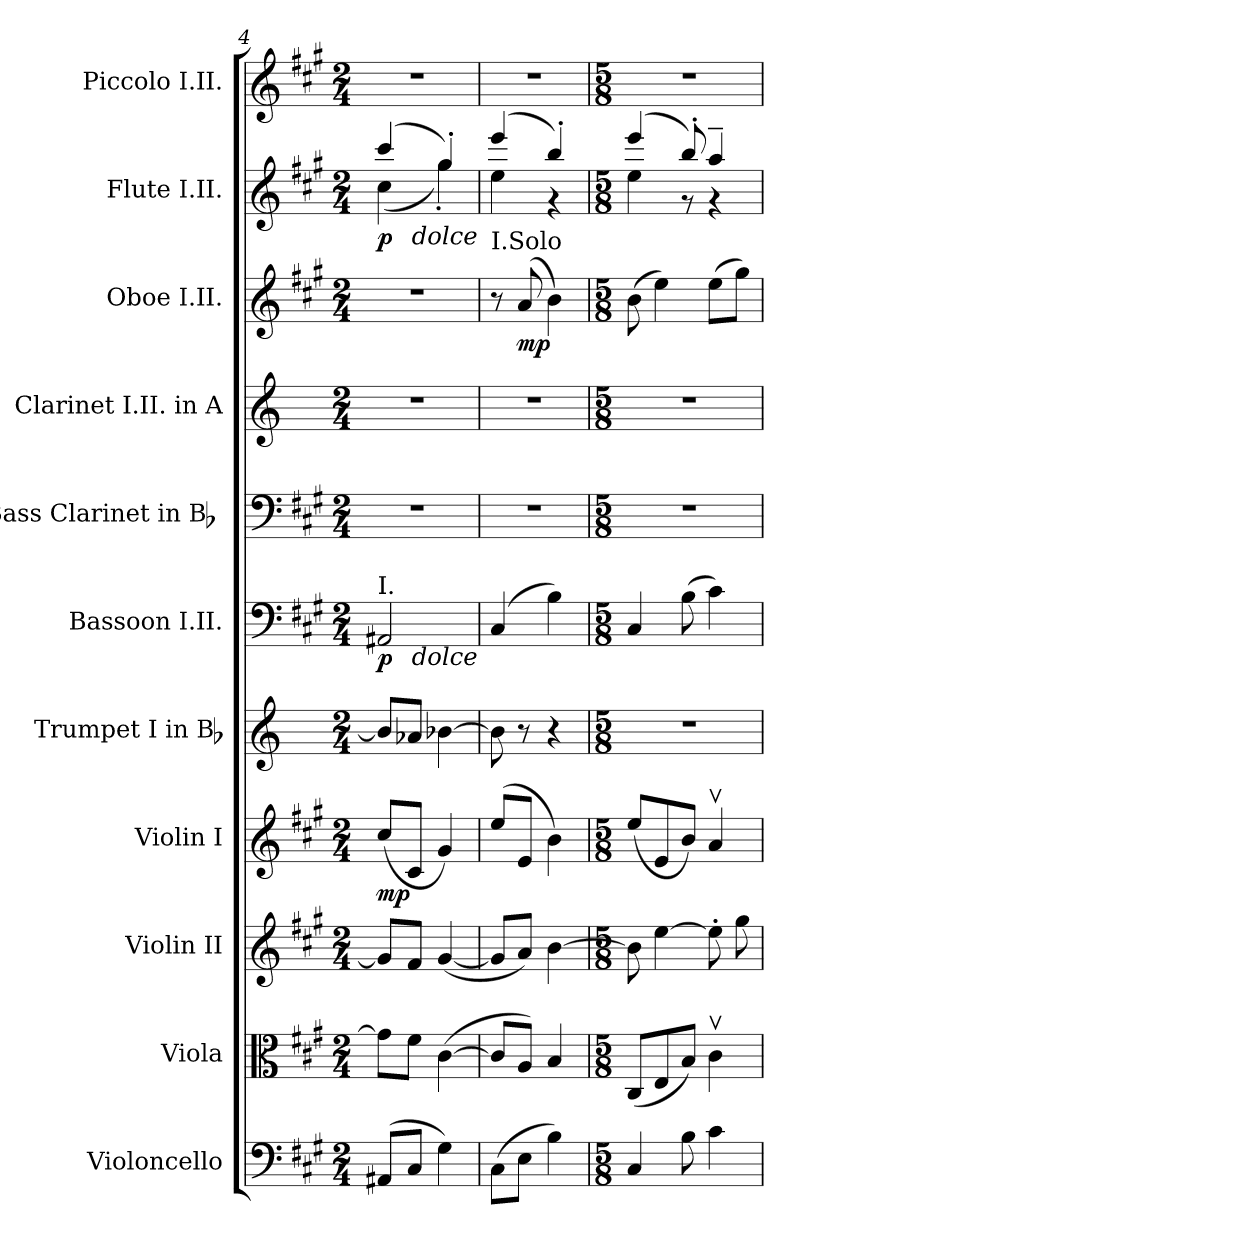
**kern	**kern	**kern	**kern	**dynam	**kern	**kern	**dynam	**kern	**kern	**kern	**dynam	**kern	**dynam	**kern
*part11	*part10	*part9	*part8	*part8	*part7	*part6	*part6	*part5	*part4	*part3	*part3	*part2	*part2	*part1
*staff11	*staff10	*staff9	*staff8	*staff8	*staff7	*staff6	*staff6	*staff5	*staff4	*staff3	*staff3	*staff2	*staff2	*staff1
*I"Violoncello	*I"Viola	*I"Violin II	*I"Violin I	*	*I"Trumpet I in Bb	*I"Bassoon I.II.	*	*I"Bass Clarinet in Bb [C]	*I"Clarinet I.II. in A	*I"Oboe I.II.	*	*I"Flute I.II.	*	*I"Piccolo I.II.
*I'Vc.	*I'Vla.	*I'Vln. II	*I'Vln. I	*	*I'Tpt.	*I'Bsn.	*	*I'B. Cl.	*I'Cl.	*I'Ob.	*	*I'Fl.	*	*I'Picc.
*clefF4	*clefC3	*clefG2	*clefG2	*	*clefG2	*clefF4	*	*clefF4	*clefG2	*clefG2	*	*clefG2	*	*clefG2
*	*	*	*	*	*ITrd1c2	*	*	*	*ITrd2c3	*	*	*	*	*ITrd-7c-12
*k[f#c#g#]	*k[f#c#g#]	*k[f#c#g#]	*k[f#c#g#]	*	*k[b-e-]	*k[f#c#g#]	*	*k[f#c#g#]	*k[f#c#g#]	*k[f#c#g#]	*	*k[f#c#g#]	*	*k[f#c#g#]
*A:	*A:	*A:	*A:	*	*B-:	*A:	*	*A:	*A:	*A:	*	*A:	*	*A:
*M2/4	*M2/4	*M2/4	*M2/4	*	*M2/4	*M2/4	*	*M2/4	*M2/4	*M2/4	*	*M2/4	*	*M2/4
=4	=4	=4	=4	=4	=4	=4	=4	=4	=4	=4	=4	=4	=4	=4
*	*	*	*	*	*	*	*	*	*	*	*	*^	*	*
!	!	!	!	!	!	!LO:TX:a:t=I.	!	!	!	!	!	!	!	!	!
!	!	!	!	!	!	!	!LO:DY:t=%s dolce	!	!	!	!	!	!	!LO:DY:t=%s dolce	!
(8AA#XL	8g#L]	8g#L]	(8cc#L	mp	8a-L]	2AA#X	p	2r	2r	2r	.	(4ccc#	(4cc#	p	2r
8C#J	8f#J	8f#J	8c#J	.	8g-XJ	.	.	.	.	.	.	.	.	.	.
4G#)	([4c#	([4g#	4g#)	.	[4a-X	.	.	.	.	.	.	4gg#')	4gg#')	.	.
=5	=5	=5	=5	=5	=5	=5	=5	=5	=5	=5	=5	=5	=5	=5	=5
!	!	!	!	!	!	!	!	!	!	!LO:TX:a:t=I.Solo	!	!	!	!	!
(8C#L	8c#L]	8g#L]	(8eeL	.	8a-]	(4C#	.	2r	2r	8r	.	(4eee	4ee	.	2r
8EJ	8AJ)	8aJ)	8eJ	.	8r	.	.	.	.	(8a	mp	.	.	.	.
4B)	4B	[4b	4b)	.	4r	4B)	.	.	.	4b)	.	4bb')	4r	.	.
=6	=6	=6	=6	=6	=6	=6	=6	=6	=6	=6	=6	=6	=6	=6	=6
*M5/8	*M5/8	*M5/8	*M5/8	*	*M5/8	*M5/8	*	*M5/8	*M5/8	*M5/8	*	*M5/8	*	*	*M5/8
4C#	(8C#L	8b]	(8eeL	.	8%5r	4C#	.	8%5r	8%5r	(8b	.	(4eee	4ee	.	8%5r
.	8E	[4ee	8e	.	.	.	.	.	.	4ee)	.	.	.	.	.
8B	8BJ)	.	8bJ)	.	.	(8B	.	.	.	.	.	8bb')	8r	.	.
4c#	4c#v	8ee']	4av	.	.	4c#)	.	.	.	(8ee\L	.	4aa~	4r	.	.
.	.	8gg#	.	.	.	.	.	.	.	8gg#\J)	.	.	.	.	.
*	*	*	*	*	*	*	*	*	*	*	*	*v	*v	*	*
=	=	=	=	=	=	=	=	=	=	=	=	=	=	=
*-	*-	*-	*-	*-	*-	*-	*-	*-	*-	*-	*-	*-	*-	*-
